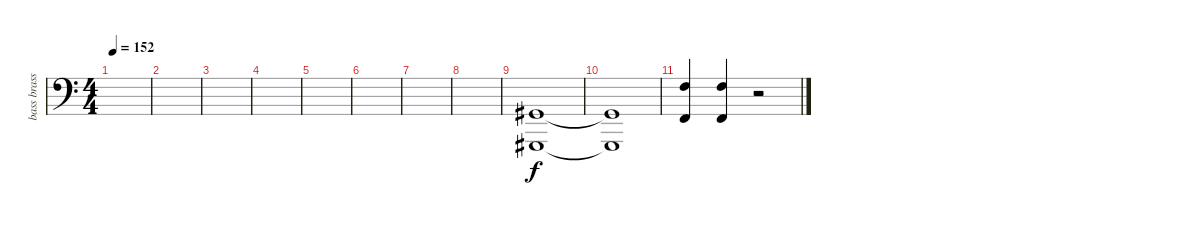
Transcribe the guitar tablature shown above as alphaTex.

\track ("bass brass" "bass brass") {instrument brasssection}
\staff {score}
\tuning (G2 D2 A1 E1 B0) {hide}
\ts (4 4)
\tempo 152
\clef f4
\ks c
|
|
|
|
|
|
|
|
(1.1 4.4).1{volume 16} |
(1.1{t} 4.4{t}).1 |
(10.1 3.2).4 (10.1 3.2).4 r.2
